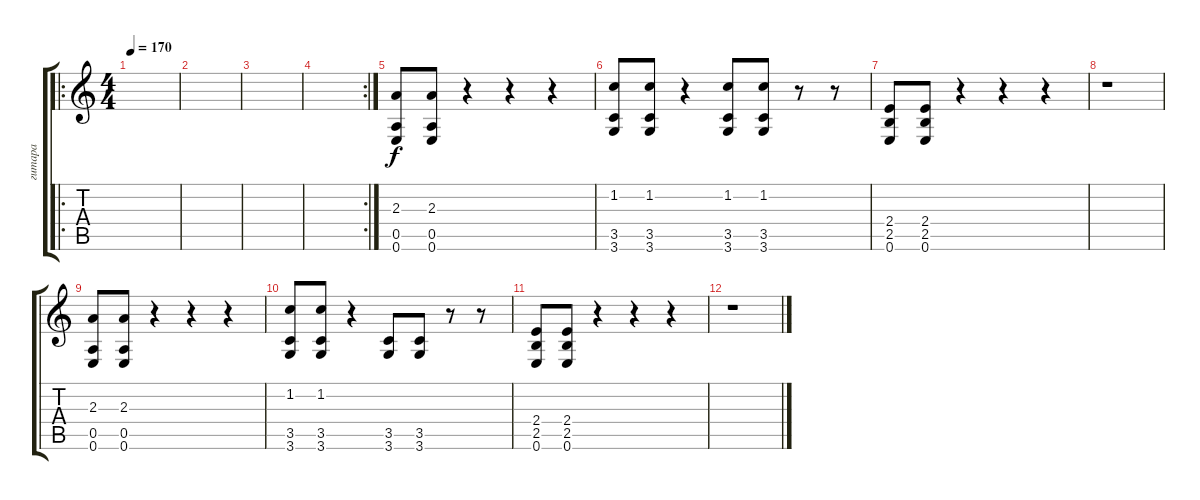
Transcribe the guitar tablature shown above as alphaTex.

\track ("гитара" "гитара") {instrument distortionguitar}
\staff {score tabs}
\tuning (E4 B3 G3 D3 A2 E2) {hide}
\ro
\ts (4 4)
\tempo 170
\clef g2
\ks c
|
|
|
\rc 2
|
(2.3 0.5 0.6).8 (2.3 0.5 0.6).8 r.4 r.4 r.4 |
(1.2 3.5 3.6).8 (1.2 3.5 3.6).8 r.4 (1.2 3.5 3.6).8 (1.2 3.5 3.6).8 r.8 r.8 |
(2.4 2.5 0.6).8 (2.4 2.5 0.6).8 r.4 r.4 r.4 |
r.1 |
(2.3 0.5 0.6).8 (2.3 0.5 0.6).8 r.4 r.4 r.4 |
(1.2 3.5 3.6).8 (1.2 3.5 3.6).8 r.4 (3.5 3.6).8 (3.5 3.6).8 r.8 r.8 |
(2.4 2.5 0.6).8 (2.4 2.5 0.6).8 r.4 r.4 r.4 |
r.1
